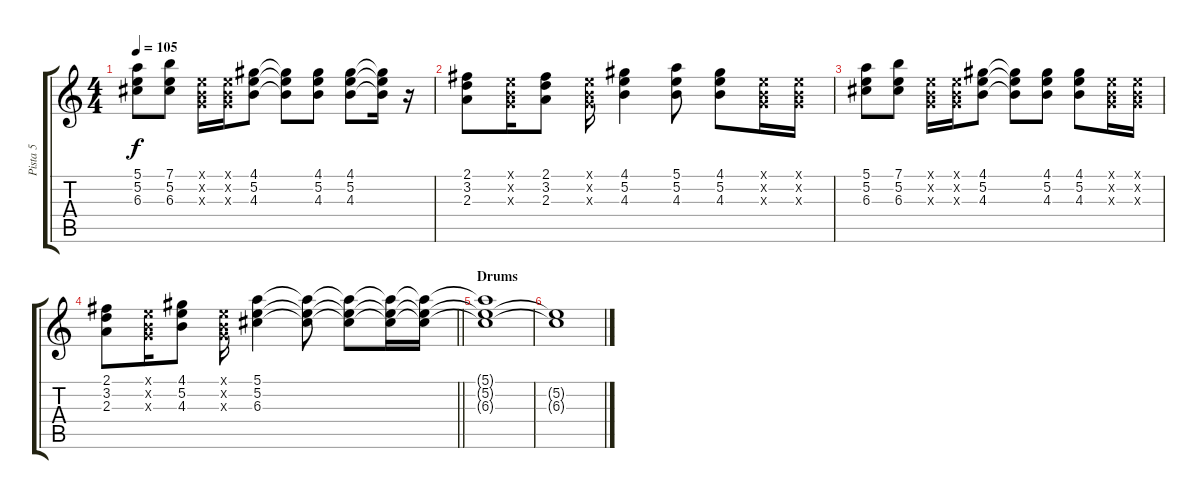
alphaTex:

\track ("Pista 5" "Pista 5") {instrument acousticguitarsteel}
\staff {score tabs}
\tuning (E4 B3 G3 D3 A2 E2) {hide}
\ts (4 4)
\tempo 105
\clef g2
\ks c
(5.1 5.2 6.3).8{dy f} (7.1 5.2 6.3).8 (0.1{x} 0.2{x} 0.3{x}).16 (0.1{x} 0.2{x} 0.3{x}).16 (4.1 5.2 4.3).8 (4.1{t} 5.2{t} 4.3{t}).8 (4.1 5.2 4.3).8 (4.1 5.2 4.3).8 (4.1{t} 5.2{t} 4.3{t}).16 r.16 |
(2.1 3.2 2.3).8 (0.1{x} 0.2{x} 0.3{x}).16 (2.1 3.2 2.3).8 (0.1{x} 0.2{x} 0.3{x}).16 (4.1 5.2 4.3).4 (5.1 5.2 4.3).8 (4.1 5.2 4.3).8 (0.1{x} 0.2{x} 0.3{x}).16 (0.1{x} 0.2{x} 0.3{x}).16 |
(5.1 5.2 6.3).8 (7.1 5.2 6.3).8 (0.1{x} 0.2{x} 0.3{x}).16 (0.1{x} 0.2{x} 0.3{x}).16 (4.1 5.2 4.3).8 (4.1{t} 5.2{t} 4.3{t}).8 (4.1 5.2 4.3).8 (4.1 5.2 4.3).8 (0.1{x} 0.2{x} 0.3{x}).16 (0.1{x} 0.2{x} 0.3{x}).16 |
\barLineRight lightlight
(2.1 3.2 2.3).8 (0.1{x} 0.2{x} 0.3{x}).16 (4.1 5.2 4.3).8 (0.1{x} 0.2{x} 0.3{x}).16 (5.1 5.2 6.3).4 (5.1{t} 5.2{t} 6.3{t}).8 (5.1{t} 5.2{t} 6.3{t}).8 (5.1{t} 5.2{t} 6.3{t}).16 (5.1{t} 5.2{t} 6.3{t}).16 |
\section ("" "Drums")
(5.1{t} 5.2{t} 6.3{t}).1 |
(5.2{t} 6.3{t}).1
